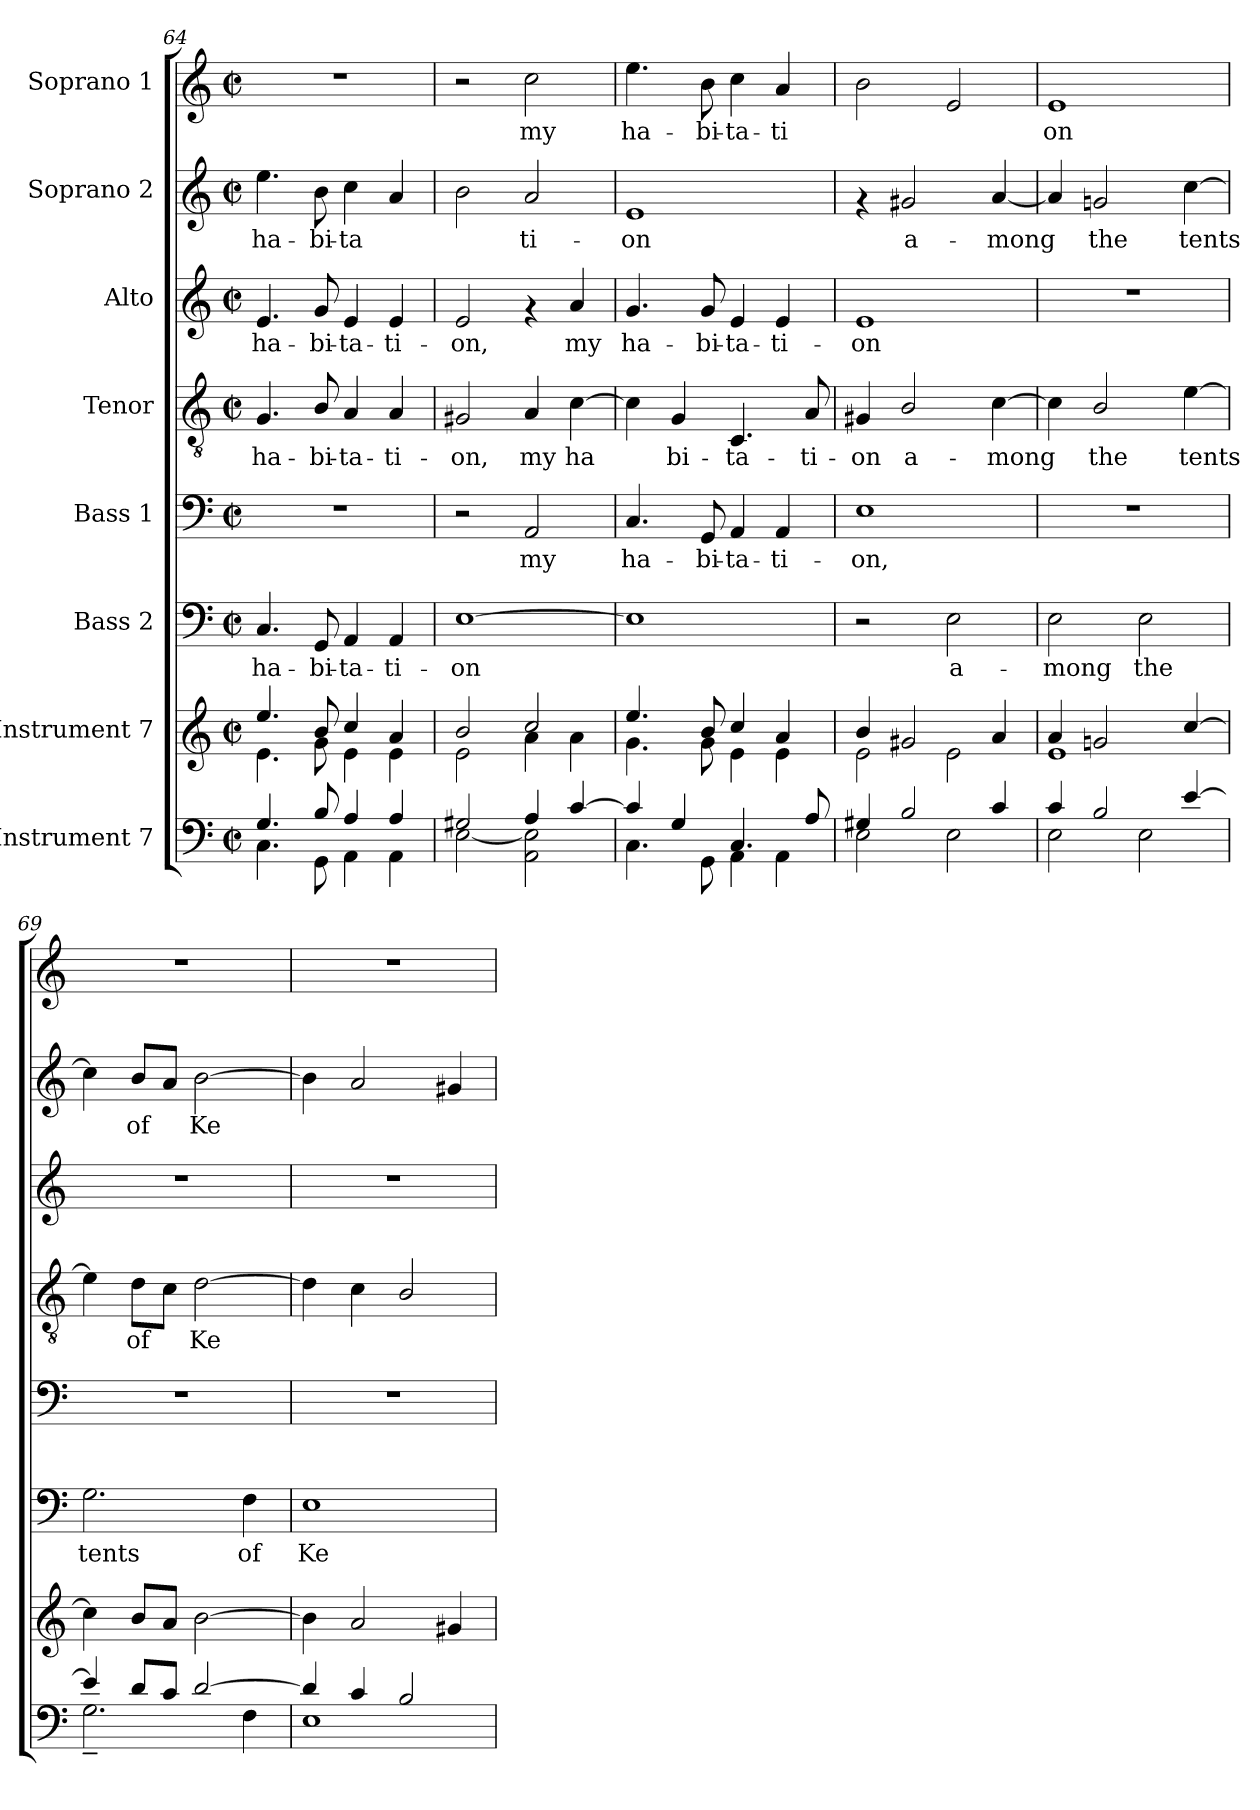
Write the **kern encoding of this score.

**kern	**kern	**kern	**text	**kern	**text	**kern	**text	**kern	**text	**kern	**text	**kern	**text
*part8	*part7	*part6	*part6	*part5	*part5	*part4	*part4	*part3	*part3	*part2	*part2	*part1	*part1
*staff8	*staff7	*staff6	*staff6	*staff5	*staff5	*staff4	*staff4	*staff3	*staff3	*staff2	*staff2	*staff1	*staff1
*I"Instrument 7	*I"Instrument 7	*I"Bass 2	*	*I"Bass 1	*	*I"Tenor	*	*I"Alto	*	*I"Soprano 2	*	*I"Soprano 1	*
*clefF4	*clefG2	*clefF4	*	*clefF4	*	*clefGv2	*	*clefG2	*	*clefG2	*	*clefG2	*
*k[]	*k[]	*k[]	*	*k[]	*	*k[]	*	*k[]	*	*k[]	*	*k[]	*
*C:	*C:	*C:	*	*C:	*	*C:	*	*C:	*	*C:	*	*C:	*
*M2/2	*M2/2	*M2/2	*	*M2/2	*	*M2/2	*	*M2/2	*	*M2/2	*	*M2/2	*
*met(c|)	*met(c|)	*met(c|)	*	*met(c|)	*	*met(c|)	*	*met(c|)	*	*met(c|)	*	*met(c|)	*
=64	=64	=64	=64	=64	=64	=64	=64	=64	=64	=64	=64	=64	=64
*^	*^	*	*	*	*	*	*	*	*	*	*	*	*
!	!	!	!	!	!LO:LY:b	!	!	!	!LO:LY:b	!	!LO:LY:b	!	!LO:LY:b:cj	!	!
4.G/	4.C\	4.ee/	4.e\	4.C/	ha-	1r	.	4.G/	ha-	4.e/	ha-	4.ee\	ha-	1r	.
!	!	!	!	!	!LO:LY:b	!	!	!	!LO:LY:b	!	!LO:LY:b	!	!LO:LY:b:cj	!	!
8B/	8GG\	8b/	8g\	8GG/	-bi-	.	.	8B/	-bi-	8g/	-bi-	8b\	-bi-	.	.
!	!	!	!	!	!LO:LY:b	!	!	!	!LO:LY:b	!	!LO:LY:b	!	!LO:LY:b:cj	!	!
4A/	4AA\	4cc/	4e\	4AA/	-ta-	.	.	4A/	-ta-	4e/	-ta-	4cc\	-ta-	.	.
!	!	!	!	!	!LO:LY:b	!	!	!	!LO:LY:b	!	!LO:LY:b	!	!LO:LY:b:cj	!	!
4A/	4AA\	4a/	4e\	4AA/	-ti-	.	.	4A/	-ti-	4e/	-ti-	4a/	--	.	.
=65	=65	=65	=65	=65	=65	=65	=65	=65	=65	=65	=65	=65	=65	=65	=65
!	!	!	!	!	!LO:LY:b	!	!	!	!LO:LY:b	!	!LO:LY:b	!	!LO:LY:b:cj	!	!
2G#X/	[<2E\	2b/	2e\	[>1E	-on	2r	.	2G#X/	-on,	2e/	-on,	2b\	--	2r	.
!	!	!	!	!	!	!	!LO:LY:b	!	!LO:LY:b	!	!	!	!LO:LY:b:cj	!	!LO:LY:b
4A/	2E\] 2AA\	2cc/	4a\	.	.	2AA/	my	4A/	my	4rf	.	2a/	-ti-	2cc\	my
!	!	!	!	!	!	!	!	!	!LO:LY:b	!	!LO:LY:b	!	!	!	!
[>4c/	.	.	4a\	.	.	.	.	[>4c\	ha-	4a/	my	.	.	.	.
=66	=66	=66	=66	=66	=66	=66	=66	=66	=66	=66	=66	=66	=66	=66	=66
!	!	!	!	!	!LO:LY:b	!	!LO:LY:b	!	!LO:LY:b	!	!LO:LY:b	!	!LO:LY:b:cj	!	!LO:LY:b
4c/]	4.C\	4.ee/	4.g\	1E]	.	4.C/	ha-	4c\]	--	4.g/	ha-	1e	-on	4.ee\	ha-
!	!	!	!	!	!	!	!	!	!LO:LY:b	!	!	!	!	!	!
4G/	.	.	.	.	.	.	.	4G/	-bi-	.	.	.	.	.	.
!	!	!	!	!	!	!	!LO:LY:b	!	!	!	!LO:LY:b	!	!	!	!LO:LY:b
.	8GG\	8b/	8g\	.	.	8GG/	-bi-	.	.	8g/	-bi-	.	.	8b\	-bi-
!	!	!	!	!	!	!	!LO:LY:b	!	!LO:LY:b	!	!LO:LY:b	!	!	!	!LO:LY:b
4.C/	4AA\	4cc/	4e\	.	.	4AA/	-ta-	4.C/	-ta-	4e/	-ta-	.	.	4cc\	-ta-
!	!	!	!	!	!	!	!LO:LY:b	!	!	!	!LO:LY:b	!	!	!	!LO:LY:b
.	4AA\	4a/	4e\	.	.	4AA/	-ti-	.	.	4e/	-ti-	.	.	4a/	-ti-
!	!	!	!	!	!	!	!	!	!LO:LY:b	!	!	!	!	!	!
8A/	.	.	.	.	.	.	.	8A/	-ti-	.	.	.	.	.	.
=67	=67	=67	=67	=67	=67	=67	=67	=67	=67	=67	=67	=67	=67	=67	=67
!	!	!	!	!	!	!	!LO:LY:b	!	!LO:LY:b	!	!LO:LY:b	!	!	!	!LO:LY:b
4G#X/	2E\	4b/	2e\	2r	.	1E	-on,	4G#X/	-on	1e	-on	4rf	.	2b\	--
!	!	!	!	!	!	!	!	!	!LO:LY:b	!	!	!	!LO:LY:b:cj	!	!
2B/	.	2g#X/	.	.	.	.	.	2B/	a-	.	.	2g#X/	a-	.	.
!	!	!	!	!	!LO:LY:b	!	!	!	!	!	!	!	!	!	!LO:LY:b
.	2E\	.	2e\	2E\	a-	.	.	.	.	.	.	.	.	2e/	--
!	!	!	!	!	!	!	!	!	!LO:LY:b	!	!	!	!LO:LY:b:cj	!	!
4c/	.	4a/	.	.	.	.	.	[<4c\	-mong	.	.	[<4a/	-mong	.	.
!!LO:PB:g=z
=68	=68	=68	=68	=68	=68	=68	=68	=68	=68	=68	=68	=68	=68	=68	=68
!	!	!	!	!	!LO:LY:b	!	!	!	!LO:LY:b	!	!	!	!LO:LY:b:cj	!	!LO:LY:b
4c/	2E\	4a/	1e	2E\	-mong	1r	.	4c\]	.	1r	.	4a/]	.	1e	-on
!	!	!	!	!	!	!	!	!	!LO:LY:b	!	!	!	!LO:LY:b:cj	!	!
2B/	.	2gn/	.	.	.	.	.	2B/	the	.	.	2gn/	the	.	.
!	!	!	!	!	!LO:LY:b	!	!	!	!	!	!	!	!	!	!
.	2E\	.	.	2E\	the	.	.	.	.	.	.	.	.	.	.
!	!	!	!	!	!	!	!	!	!LO:LY:b	!	!	!	!LO:LY:b:cj	!	!
[>4e/	.	[>4cc/	.	.	.	.	.	[>4e\	tents	.	.	[>4cc\	tents	.	.
*	*	*v	*v	*	*	*	*	*	*	*	*	*	*	*	*
=69	=69	=69	=69	=69	=69	=69	=69	=69	=69	=69	=69	=69	=69	=69
!	!	!	!	!LO:LY:b	!	!	!	!LO:LY:b	!	!	!	!LO:LY:b:cj	!	!
4e/]	2.G~>\	4cc\]	2.G\	tents	1r	.	4e\]	.	1r	.	4cc\]	.	1r	.
!	!	!	!	!	!	!	!	!LO:LY:b	!	!	!	!LO:LY:b:cj	!	!
8d/L	.	8b/L	.	.	.	.	8d\L	of	.	.	8b/L	of	.	.
!	!	!	!	!	!	!	!	!LO:LY:b	!	!	!	!LO:LY:b:cj	!	!
8c/J	.	8a/J	.	.	.	.	8c\J	.	.	.	8a/J	.	.	.
!	!	!	!	!	!	!	!	!LO:LY:b	!	!	!	!LO:LY:b:cj	!	!
[>2d/	.	[>2b\	.	.	.	.	[>2d\	Ke-	.	.	[>2b\	Ke-	.	.
!	!	!	!	!LO:LY:b	!	!	!	!	!	!	!	!	!	!
.	4F\	.	4F\	of	.	.	.	.	.	.	.	.	.	.
=70	=70	=70	=70	=70	=70	=70	=70	=70	=70	=70	=70	=70	=70	=70
!	!	!	!	!LO:LY:b	!	!	!	!LO:LY:b	!	!	!	!LO:LY:b:cj	!	!
4d/]	1E	4b\]	1E	Ke-	1r	.	4d\]	--	1r	.	4b\]	--	1r	.
!	!	!	!	!	!	!	!	!LO:LY:b	!	!	!	!LO:LY:b:cj	!	!
4c/	.	2a/	.	.	.	.	4c\	--	.	.	2a/	--	.	.
!	!	!	!	!	!	!	!	!LO:LY:b	!	!	!	!	!	!
2B/	.	.	.	.	.	.	2B/	--	.	.	.	.	.	.
!	!	!	!	!	!	!	!	!	!	!	!	!LO:LY:b:cj	!	!
.	.	4g#X/	.	.	.	.	.	.	.	.	4g#X/	--	.	.
*v	*v	*	*	*	*	*	*	*	*	*	*	*	*	*
=	=	=	=	=	=	=	=	=	=	=	=	=	=
*-	*-	*-	*-	*-	*-	*-	*-	*-	*-	*-	*-	*-	*-
